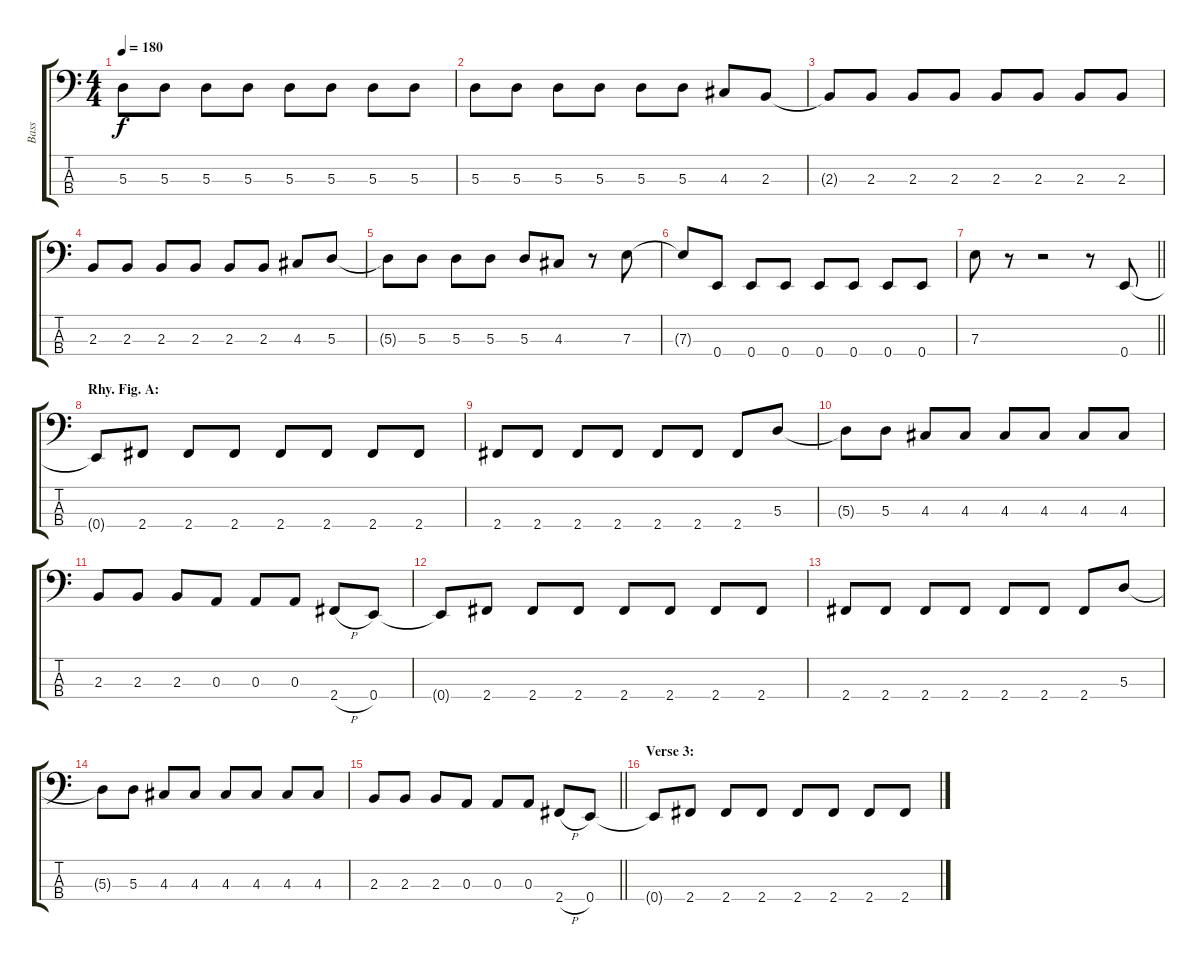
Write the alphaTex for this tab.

\track ("Bass" "Bass") {instrument electricbasspick}
\staff {score tabs}
\tuning (G2 D2 A1 E1) {hide}
\ts (4 4)
\tempo 180
\clef f4
\ks c
5.3{t}.8{dy f} 5.3.8 5.3.8 5.3.8 5.3.8 5.3.8 5.3.8 5.3.8 |
5.3.8 5.3.8 5.3.8 5.3.8 5.3.8 5.3.8 4.3.8 2.3.8 |
2.3{t}.8 2.3.8 2.3.8 2.3.8 2.3.8 2.3.8 2.3.8 2.3.8 |
2.3.8 2.3.8 2.3.8 2.3.8 2.3.8 2.3.8 4.3.8 5.3.8 |
5.3{t}.8 5.3.8 5.3.8 5.3.8 5.3.8 4.3.8 r.8 7.3.8 |
7.3{t}.8 0.4.8 0.4.8 0.4.8 0.4.8 0.4.8 0.4.8 0.4.8 |
\barLineRight lightlight
7.3.8 r.8 r.2 r.8 0.4.8 |
\section ("" "Rhy. Fig. A:")
0.4{t}.8 2.4.8 2.4.8 2.4.8 2.4.8 2.4.8 2.4.8 2.4.8 |
2.4.8 2.4.8 2.4.8 2.4.8 2.4.8 2.4.8 2.4.8 5.3.8 |
5.3{t}.8 5.3.8 4.3.8 4.3.8 4.3.8 4.3.8 4.3.8 4.3.8 |
2.3.8 2.3.8 2.3.8 0.3.8 0.3.8 0.3.8 2.4{h}.8 0.4.8 |
0.4{t}.8 2.4.8 2.4.8 2.4.8 2.4.8 2.4.8 2.4.8 2.4.8 |
2.4.8 2.4.8 2.4.8 2.4.8 2.4.8 2.4.8 2.4.8 5.3.8 |
5.3{t}.8 5.3.8 4.3.8 4.3.8 4.3.8 4.3.8 4.3.8 4.3.8 |
\barLineRight lightlight
2.3.8 2.3.8 2.3.8 0.3.8 0.3.8 0.3.8 2.4{h}.8 0.4.8 |
\section ("" "Verse 3:")
0.4{t}.8 2.4.8 2.4.8 2.4.8 2.4.8 2.4.8 2.4.8 2.4.8
